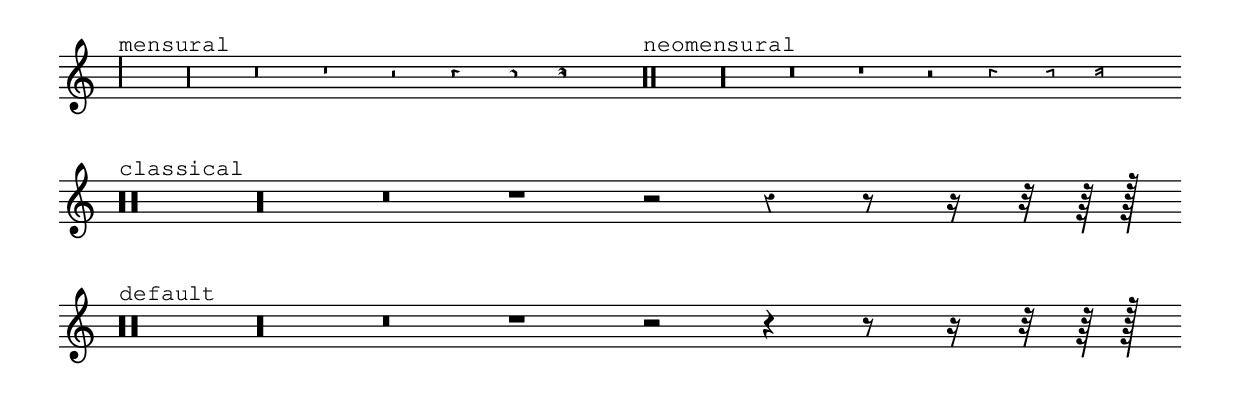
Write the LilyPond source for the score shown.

%% DO NOT EDIT this file manually; it is automatically
%% generated from LSR http://lsr.dsi.unimi.it
%% Make any changes in LSR itself, or in Documentation/snippets/new/ ,
%% and then run scripts/auxiliar/makelsr.py
%%
%% This file is in the public domain.
\version "2.14.0"

\header {
  lsrtags = "rhythms, ancient-notation, tweaks-and-overrides"

%% Translation of GIT committish: 59caa3adce63114ca7972d18f95d4aadc528ec3d
  doctitlees = "Estilos de silencios"
  texidoces = "
Los silencios se pueden imprimir en distintos estilos.
"

%% Translation of GIT committish: 0a868be38a775ecb1ef935b079000cebbc64de40

  doctitlede = "Pausenstile"
  texidocde = "
Pausen können in verschiedenen Stilen dargestellt werden.
"



%% Translation of GIT committish: 4da4307e396243a5a3bc33a0c2753acac92cb685
  texidocfr = "
Les silences peuvent être gravés selon différents styles.

"
  doctitlefr = "Styles de silences"

  texidoc = "
Rests may be used in various styles.




"
  doctitle = "Rest styles"
} % begin verbatim

\layout {
  indent = 0
  \context {
    \Staff
    \remove "Time_signature_engraver"
  }
}

\new Staff \relative c {
  \cadenzaOn
  \override Staff.Rest #'style = #'mensural
  r\maxima^\markup \typewriter { mensural }
  r\longa r\breve r1 r2 r4 r8 r16 s32 s64 s128 s128
  \bar ""

  \override Staff.Rest #'style = #'neomensural
  r\maxima^\markup \typewriter { neomensural }
  r\longa r\breve r1 r2 r4 r8 r16 s32 s64 s128 s128
  \bar ""

  \override Staff.Rest #'style = #'classical
  r\maxima^\markup \typewriter { classical }
  r\longa r\breve r1 r2 r4 r8 r16 r32 r64 r128 s128
  \bar ""

  \override Staff.Rest  #'style = #'default
  r\maxima^\markup \typewriter { default }
  r\longa r\breve r1 r2 r4 r8 r16 r32 r64 r128 s128
}

